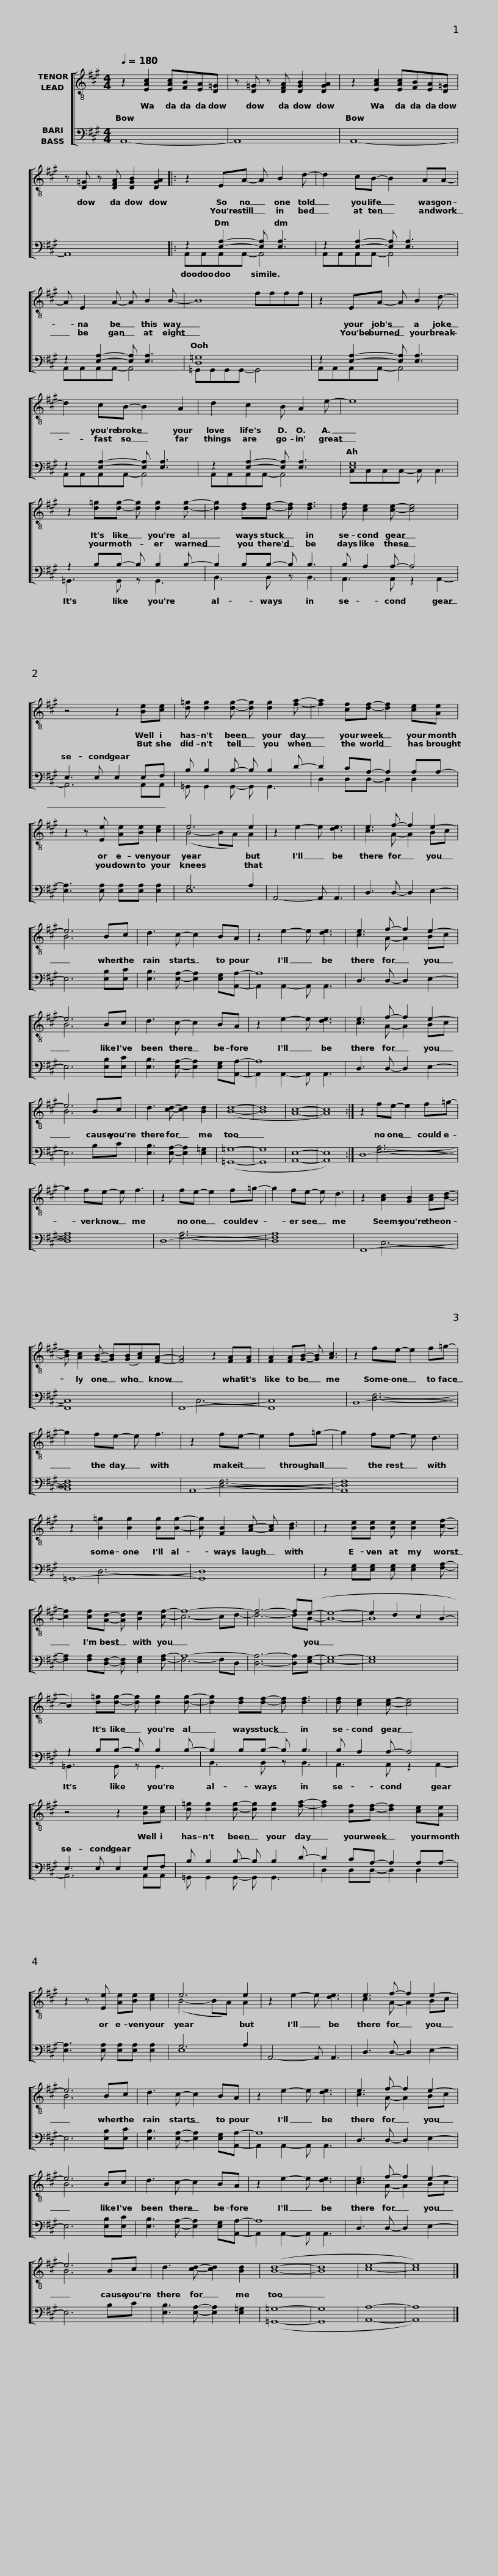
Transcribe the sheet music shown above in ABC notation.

X:1
%%score [ ( 1 2 ) ( 3 4 ) ]
L:1/8
Q:1/4=180
M:4/4
I:linebreak $
K:A
V:1 treble-8
V:2 treble-8
V:3 bass
V:4 bass
V:1
 z2 [EAc]2 [EAc][FB][EA][D=G] | z [D=G] z [DFA] [DGB]2 [DGA]2 | z2 [EAc]2 [EAc][FB][EA][D=G] |$ z [D=G] z [DFA] [DGB]2 [DGA]2 |: z2 EA- A B2 d- | %5
 d2 cB- B2 AA- |$ A E2 A- A B2 B- | B8 |$ z2 EA- A B2 d- | d2 cB- B2 A2 | %10
 d2 c2 B A2 e- |$ e8 | z2 [d=g][dg]- [dg] [dg]2 [dg]- | [dg]2 [df][df]- [df] [df]3 |$ [df] [ce]2 [ce]- [ce]4 | %15
 z4 z2 [Be][ce] |$ [d=g] [dg]2 [dg]- [dg] [dg]2 [fa]- | [fa]2 [cf][df]- [df]2 [ce][Ae] | z2 z [Ee] [Ae][Be] [ce]2 |$ e6 e2 | %20
 z2 e2- e [de]3 | e3 f- f2 e2- | e6 Bc |$ d3 c- c2 BA | z2 e2- e [de]3 | %25
 e3 f- f2 e2- | e6 Bc |$ d3 c- c2 BA | z2 e2- e [de]3 | e3 f- f2 e2- | %30
 e6 Bc |$ d3 [cd]- [cd]2 [Bd]2 | ([Bd]8- | [Bd]8 | [Ac]8- | %35
 [Ac]8) :|$ z2 fe- e2 f=g- | g2 fe- e f3 | z2 fe- e2 f=g- | g2 fe- e d3 |$ %40
 z2 [Ac]2 [GB]2 [Ac][Bd]- | [Bd] [Ac]2 [GB]- [GB]([GB][Ac])[FA]- | [FA]4 z2 [FA][FA] | [FA]2 [FA][GB]- [GB] [Ac]3 |$ z2 fe- e2 f=g- | %45
 g2 fe- e f3 | z2 fe- e2 f=g- | g2 fe- e d3 |$ z2 [B=g]2 [Bg]2 [Bg][Bg]- | [Bg] [FB]2 [Ac]- [Ac] [Bd]3 | %50
 z2 [Be][Be] [Be] [Be]2 [cf]- |$ [cf]2 [cf][Ad]- [Ad] [Be]2 [cf]- | f8- | f6- f(e- | e8- |$ %55
 e2 d2 c2 B2- | B2) [d=g][dg]- [dg] [dg]2 [dg]- | [dg]2 [df][df]- [df] [df]3 |$ [df] [ce]2 [ce]- [ce]4 | z4 z2 [Be][ce] |$ %60
 [d=g] [dg]2 [dg]- [dg] [dg]2 [fa]- | [fa]2 [cf][df]- [df]2 [ce][Ae] |$ z2 z [Ee] [Ae][Be] [ce]2 | e6 e2 |$ z2 e2- e [de]3 | %65
 e3 f- f2 e2- | e6 Bc |$ d3 c- c2 BA | z2 e2- e [de]3 | e3 f- f2 e2- |$ %70
 e6 Bc | d3 c- c2 BA |$ z2 e2- e [de]3 | e3 f- f2 e2- | e6 Bc |$ %75
 d3 [cd]- [cd]2 [Bd]2 | ([Bd]8- | [Bd]8 | [ce]8- | [ce]8) |] %80
V:2
 x8 | x8 | x8 |$ x8 |: x8 | %5
 x8 |$ x8 | x4 ffff |$ x8 | x8 | %10
 x8 |$ x8 | x8 | x8 |$ x8 | %15
 x8 |$ x8 | x8 | x8 |$ (B4- BA) A2 | %20
 x8 | c3 A- A2 Bc | B6 x2 |$ x8 | x8 | %25
 c3 A- A2 Bc | B6 x2 |$ x8 | x8 | c3 A- A2 Bc | %30
 B6 x2 |$ x8 | x8 | x8 | x8 | %35
 x8 :|$ x8 | x8 | x8 | x8 |$ %40
 x8 | x8 | x8 | x8 |$ x8 | %45
 x8 | x8 | x8 |$ x8 | x8 | %50
 x8 |$ x8 | c6- cd- | d6- dB- | B8- |$ %55
 B8 | x8 | x8 |$ x8 | x8 |$ %60
 x8 | x8 |$ x8 | (B4- BA) A2 |$ x8 | %65
 c3 A- A2 Bc | B6 x2 |$ x8 | x8 | c3 A- A2 Bc |$ %70
 B6 x2 | x8 |$ x8 | c3 A- A2 Bc | B6 x2 |$ %75
 x8 | x8 | x8 | x8 | x8 |] %80
V:3
 A,,8- | A,,8 | A,,8- |$ A,,8 |: z2 [E,A,]2- [E,A,] [E,A,]3 | %5
 z2 [E,A,]2- [E,A,] [E,A,]3 |$ z2 [E,A,]2- [E,A,] [E,A,]3 | [D,=G,]8 |$ z2 [E,A,]2- [E,A,] [E,A,]3 | z2 [E,A,]2- [E,A,] [E,A,]3 | %10
 z2 [E,A,]2- [E,A,] [E,A,]3 |$ [E,G,]8 | z2 B,B,- B, B,2 B,- | B,2 B,B,- B, B,3 |$ B, A,2 A,- A,4 | %15
 E,3 E, E,2 E,F, |$ B, B,2 B,- B, B,2 D- | D2 CA,- A,2 A,A,- | [E,A,]3 [E,A,] [E,A,][E,A,] [E,A,]2 |$ G,6 A,2 | %20
 A,,4- A,, A,,3 | D,3 D,- D,2 E,2- | E,6 [E,B,][E,C] |$ [E,B,]3 [E,A,]- [E,A,]2 [E,G,][A,,A,]- | A,8 | %25
 D,3 D,- D,2 E,2- | E,6 [E,B,][E,C] |$ [E,B,]3 [E,A,]- [E,A,]2 [E,G,][A,,A,]- | A,8 | D,3 D,- D,2 E,2- | %30
 E,6 B,C |$ [E,B,]3 [E,A,]- [E,A,]2 [E,=G,]2 | ([=G,,=G,]8- | [G,,G,]8 | [A,,E,]8- | %35
 [A,,E,]8) :|$ D,8- | D,8 | D,8- | D,8 |$ %40
 F,,8- | F,,8 | F,,8- | F,,8 |$ B,,8- | %45
 B,,8 | A,,8- | A,,8 |$ =G,,8- | G,,8 | %50
 z2 [E,G,][E,G,] [E,G,] [E,G,]2 [F,A,]- |$ [F,A,]2 [F,A,][D,F,]- [D,F,] [E,G,]2 [F,A,]- | A,8- | [D,A,]6- [D,A,][E,G,]- | [E,G,]8- |$ %55
 [E,G,]8 | z2 B,B,- B, B,2 B,- | B,2 B,B,- B, B,3 |$ B, A,2 A,- A,4 | E,3 E, E,2 E,F, |$ %60
 B, B,2 B,- B, B,2 D- | D2 CA,- A,2 A,A,- |$ [E,A,]3 [E,A,] [E,A,][E,A,] [E,A,]2 | G,6 A,2 |$ A,,4- A,, A,,3 | %65
 D,3 D,- D,2 E,2- | E,6 [E,B,][E,C] |$ [E,B,]3 [E,A,]- [E,A,]2 [E,G,][A,,A,]- | A,8 | D,3 D,- D,2 E,2- |$ %70
 E,6 [E,B,][E,C] | [E,B,]3 [E,A,]- [E,A,]2 [E,G,][A,,A,]- |$ A,8 | D,3 D,- D,2 E,2- | E,6 B,C |$ %75
 [E,B,]3 [E,A,]- [E,A,]2 [E,=G,]2 | ([=G,,=G,]8- | [G,,G,]8 | [A,,A,]8- | [A,,A,]8) |] %80
V:4
 x8 | x8 | x8 |$ x8 |: A,,A,,A,,A,,- A,,4 | %5
 A,,A,,A,,A,,- A,,4 |$ A,,A,,A,,A,,- A,,4 | =G,,G,,G,,G,,- G,,4 |$ A,,A,,A,,A,,- A,,4 | A,,A,,A,,A,,- A,,4 | %10
 A,,A,,A,,A,,- A,,4 |$ C,C,C,C,- C, C,3 | =G,,3 G,, z G,,3 | B,,3 B,, z B,,3 |$ A,,3 A,, z2 A,,2- | %15
 A,,6 A,,A,, |$ =G,, G,,2 G,,- G,, G,,3 | D,2 D,D,- D,2 D,2 | x8 |$ E,8 | %20
 x8 | x8 | x8 |$ x8 | A,,2 A,,2- A,, A,,3 | %25
 x8 | x8 |$ x8 | A,,2 A,,2- A,, A,,3 | x8 | %30
 x8 |$ x8 | x8 | x8 | x8 | %35
 x8 :|$ x2 [F,A,]6- | [F,A,]8 | x2 [F,A,]6- | [F,A,]8 |$ %40
 x2 C,6- | C,8 | x2 C,6- | C,8 |$ x2 [D,F,]6- | %45
 [D,F,]8 | x2 [D,F,]6- | [D,F,]8 |$ x2 D,6- | D,8 | %50
 x8 |$ x8 | F,6- F,D,- | x8 | x8 |$ %55
 x8 | =G,,3 G,, z G,,3 | B,,3 B,, z B,,3 |$ A,,3 A,, z2 A,,2- | A,,6 A,,A,, |$ %60
 =G,, G,,2 G,,- G,, G,,3 | D,2 D,D,- D,2 D,2 |$ x8 | E,8 |$ x8 | %65
 x8 | x8 |$ x8 | A,,2 A,,2- A,, A,,3 | x8 |$ %70
 x8 | x8 |$ A,,2 A,,2- A,, A,,3 | x8 | x8 |$ %75
 x8 | x8 | x8 | x8 | x8 |] %80
